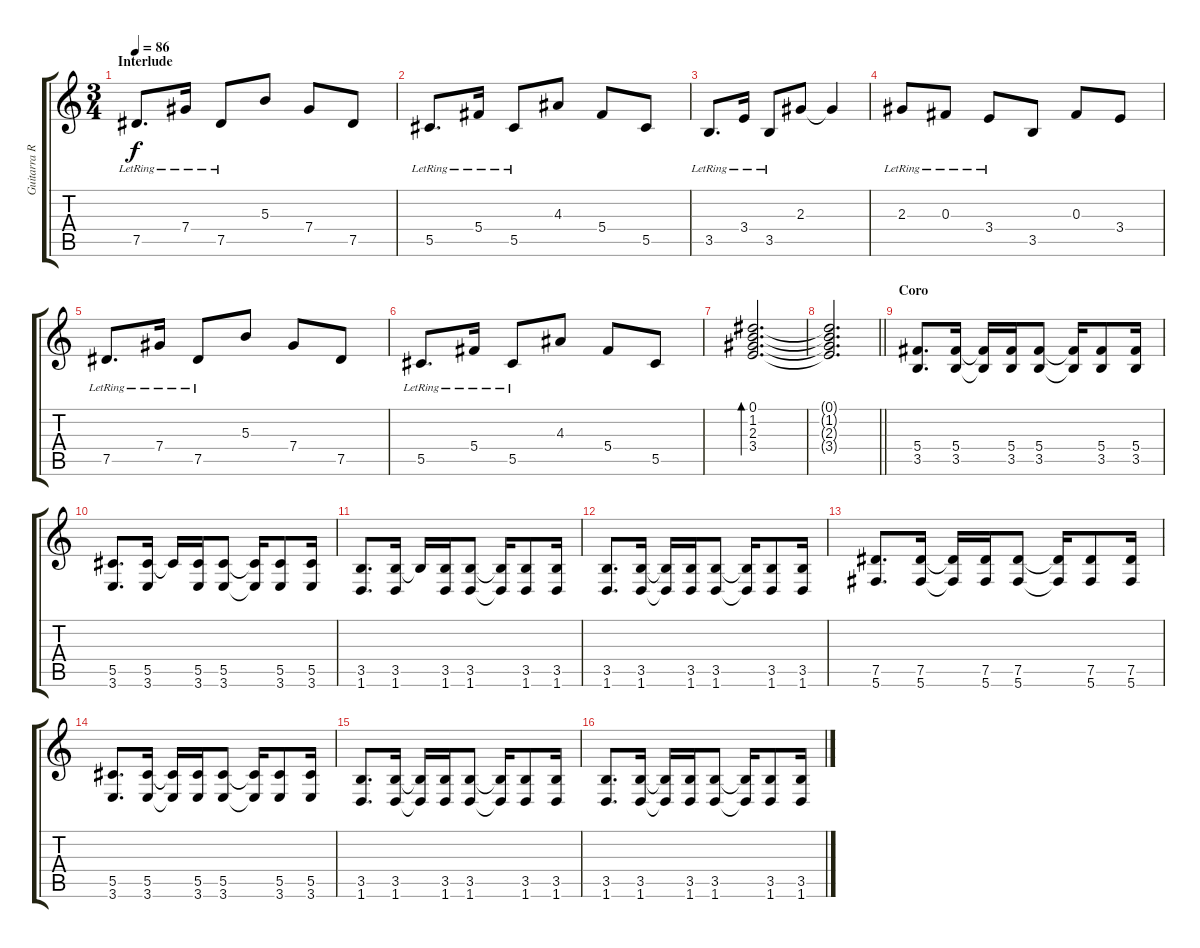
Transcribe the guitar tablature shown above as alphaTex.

\track ("Guitarra Ritmica" "Guitarra R") {instrument electricguitarclean}
\staff {score tabs}
\tuning (Eb4 Bb3 Gb3 Db3 Ab2 Db2) {hide}
\ts (3 4)
\section ("" "Interlude")
\tempo 86
\clef g2
\ks c
7.5{lr}.8{d dy f volume 10 instrument electricguitarclean} 7.4{lr}.16 7.5{lr}.8 5.3.8 7.4.8 7.5.8 |
5.5{lr}.8{d} 5.4{lr}.16 5.5{lr}.8 4.3.8 5.4.8 5.5.8 |
3.5{lr}.8{d} 3.4{lr}.16 3.5{lr}.8 2.3.8 2.3{t}.4 |
2.3{lr}.8 0.3{lr}.8 3.4{lr}.8 3.5.8 0.3.8 3.4.8 |
7.5{lr}.8{d} 7.4{lr}.16 7.5{lr}.8 5.3.8 7.4.8 7.5.8 |
5.5{lr}.8{d} 5.4{lr}.16 5.5{lr}.8 4.3.8 5.4.8 5.5.8 |
(0.1 1.2 2.3 3.4).2{d bd 120} |
\barLineRight lightlight
(0.1{t} 1.2{t} 2.3{t} 3.4{t}).2{d} |
\section ("" "Coro")
(5.4 3.5).8{d volume 12 instrument distortionguitar} (5.4 3.5).16 (5.4{t} 3.5{t}).16 (5.4 3.5).16 (5.4 3.5).8 (5.4{t} 3.5{t}).16 (5.4 3.5).8 (5.4 3.5).16 |
(5.5 3.6).8{d} (5.5 3.6).16 5.5{t}.16 (5.5 3.6).16 (5.5 3.6).8 (5.5{t} 3.6{t}).16 (5.5 3.6).8 (5.5 3.6).16 |
(3.5 1.6).8{d} (3.5 1.6).16 3.5{t}.16 (3.5 1.6).16 (3.5 1.6).8 (3.5{t} 1.6{t}).16 (3.5 1.6).8 (3.5 1.6).16 |
(3.5 1.6).8{d} (3.5 1.6).16 (3.5{t} 1.6{t}).16 (3.5 1.6).16 (3.5 1.6).8 (3.5{t} 1.6{t}).16 (3.5 1.6).8 (3.5 1.6).16 |
(7.5 5.6).8{d} (7.5 5.6).16 (7.5{t} 5.6{t}).16 (7.5 5.6).16 (7.5 5.6).8 (7.5{t} 5.6{t}).16 (7.5 5.6).8 (7.5 5.6).16 |
(5.5 3.6).8{d} (5.5 3.6).16 (5.5{t} 3.6{t}).16 (5.5 3.6).16 (5.5 3.6).8 (5.5{t} 3.6{t}).16 (5.5 3.6).8 (5.5 3.6).16 |
(3.5 1.6).8{d} (3.5 1.6).16 (3.5{t} 1.6{t}).16 (3.5 1.6).16 (3.5 1.6).8 (3.5{t} 1.6{t}).16 (3.5 1.6).8 (3.5 1.6).16 |
(3.5 1.6).8{d} (3.5 1.6).16 (3.5{t} 1.6{t}).16 (3.5 1.6).16 (3.5 1.6).8 (3.5{t} 1.6{t}).16 (3.5 1.6).8 (3.5 1.6).16
